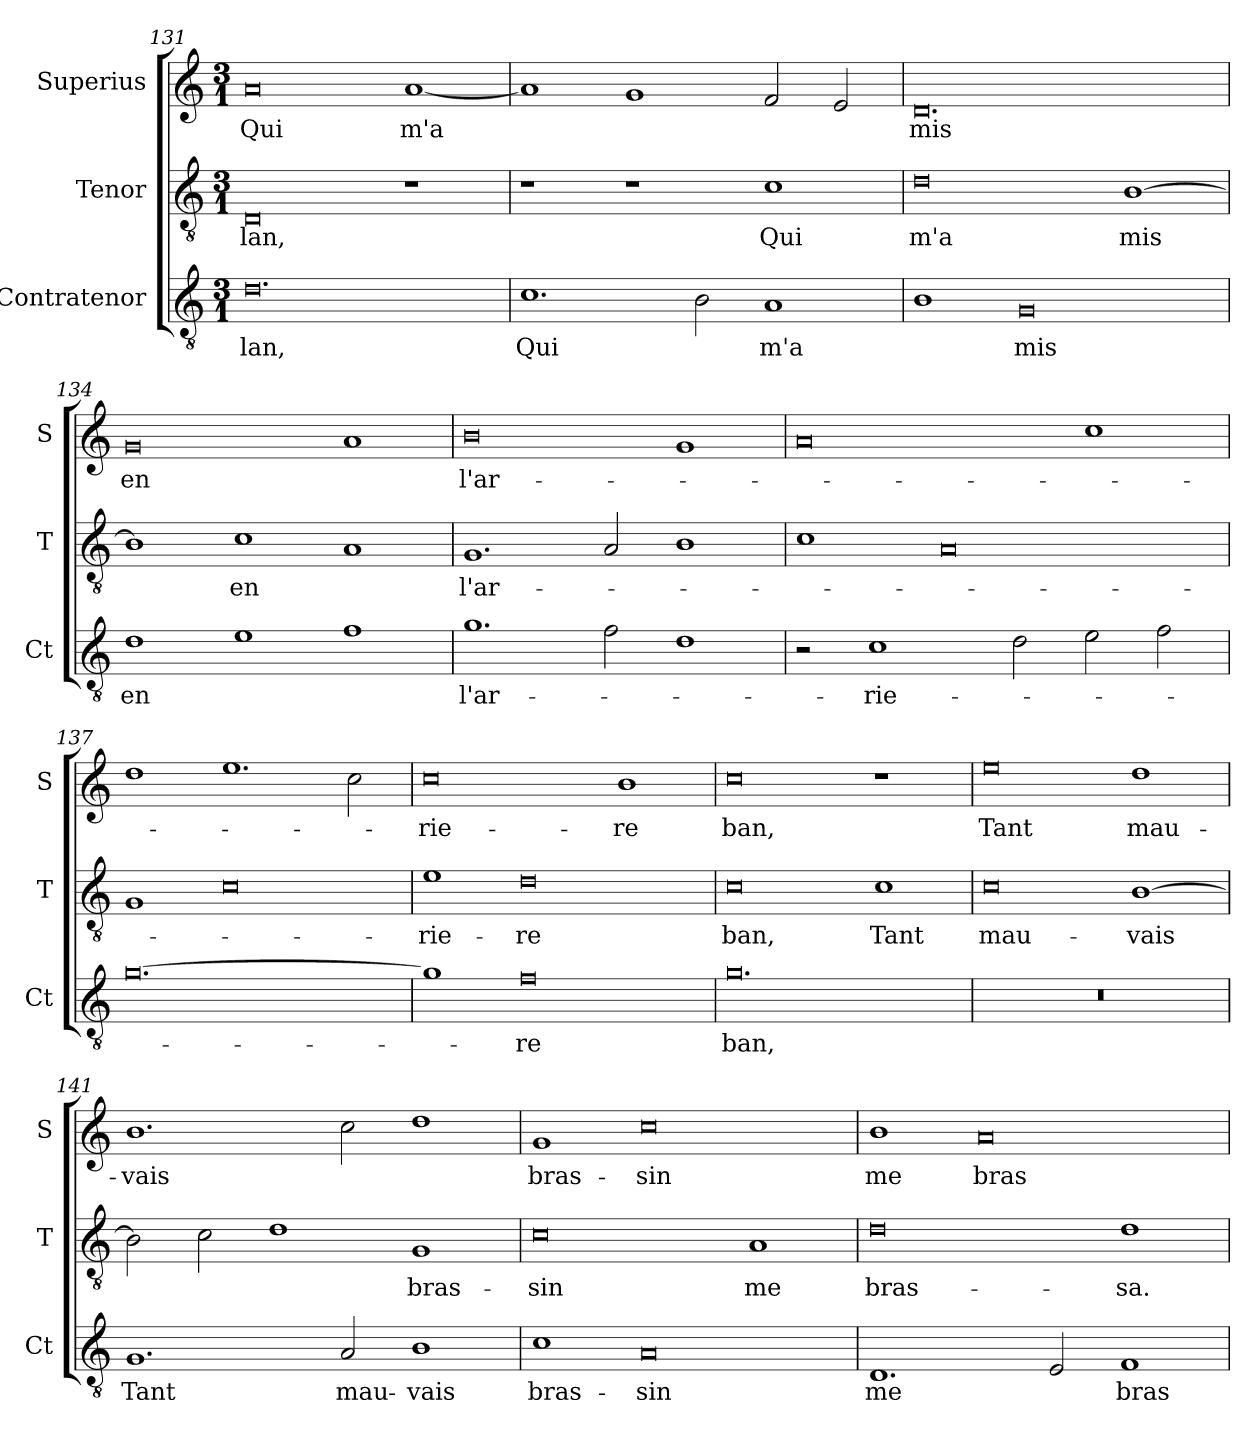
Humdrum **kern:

**kern	**text	**kern	**text	**kern	**text
*part3	*part3	*part2	*part2	*part1	*part1
*staff3	*staff3	*staff2	*staff2	*staff1	*staff1
*I"Contratenor	*	*I"Tenor	*	*I"Superius	*
*I'Ct	*	*I'T	*	*I'S	*
*clefGv2	*	*clefGv2	*	*clefG2	*
*k[]	*	*k[]	*	*k[]	*
*M3/1	*	*M3/1	*	*M3/1	*
=131	=131	=131	=131	=131	=131
0.d	-lan,	0D	-lan,	0a	Qui
.	.	1r	.	[1a	m'a
=132	=132	=132	=132	=132	=132
1.c	Qui	1r	.	1a]	.
.	.	1r	.	1g	.
2B	.	.	.	.	.
1A	m'a	1c	Qui	2f	.
.	.	.	.	2e	.
=133	=133	=133	=133	=133	=133
1B	.	0d	m'a	0.d	mis
0G	mis	.	.	.	.
.	.	[1B	mis	.	.
=134	=134	=134	=134	=134	=134
1d	en	1B]	.	0g	en
1e	.	1c	en	.	.
1f	.	1A	.	1a	.
=135	=135	=135	=135	=135	=135
1.g	l'ar-	1.G	l'ar-	0b	l'ar-
2f	.	2A	.	.	.
1d	.	1B	.	1g	.
=136	=136	=136	=136	=136	=136
2r	.	1c	.	0a	.
1c	-rie-	.	.	.	.
.	.	0A	.	.	.
2d	.	.	.	.	.
2e	.	.	.	1cc	.
2f	.	.	.	.	.
=137	=137	=137	=137	=137	=137
[0.g	.	1G	.	1dd	.
.	.	0c	.	1.ee	.
.	.	.	.	2cc	.
=138	=138	=138	=138	=138	=138
1g]	.	1e	-rie-	0cc	-rie-
0f	-re	0d	-re	.	.
.	.	.	.	1b	-re
=139	=139	=139	=139	=139	=139
0.g	ban,	0c	ban,	0cc	ban,
.	.	1c	Tant	1r	.
=140	=140	=140	=140	=140	=140
0.r	.	0c	mau-	0ee	Tant
.	.	[1B	-vais	1dd	mau-
=141	=141	=141	=141	=141	=141
1.G	Tant	2B]	.	1.b	-vais
.	.	2c	.	.	.
.	.	1d	.	.	.
2A	mau-	.	.	2cc	.
1B	-vais	1G	bras-	1dd	.
=142	=142	=142	=142	=142	=142
1c	bras-	0c	-sin	1g	bras-
0A	-sin	.	.	0cc	-sin
.	.	1A	me	.	.
=143	=143	=143	=143	=143	=143
1.D	me	0d	bras-	1b	me
.	.	.	.	0a	bras-
2E	.	.	.	.	.
1F	bras-	1d	-sa.	.	.
=	=	=	=	=	=
*-	*-	*-	*-	*-	*-
